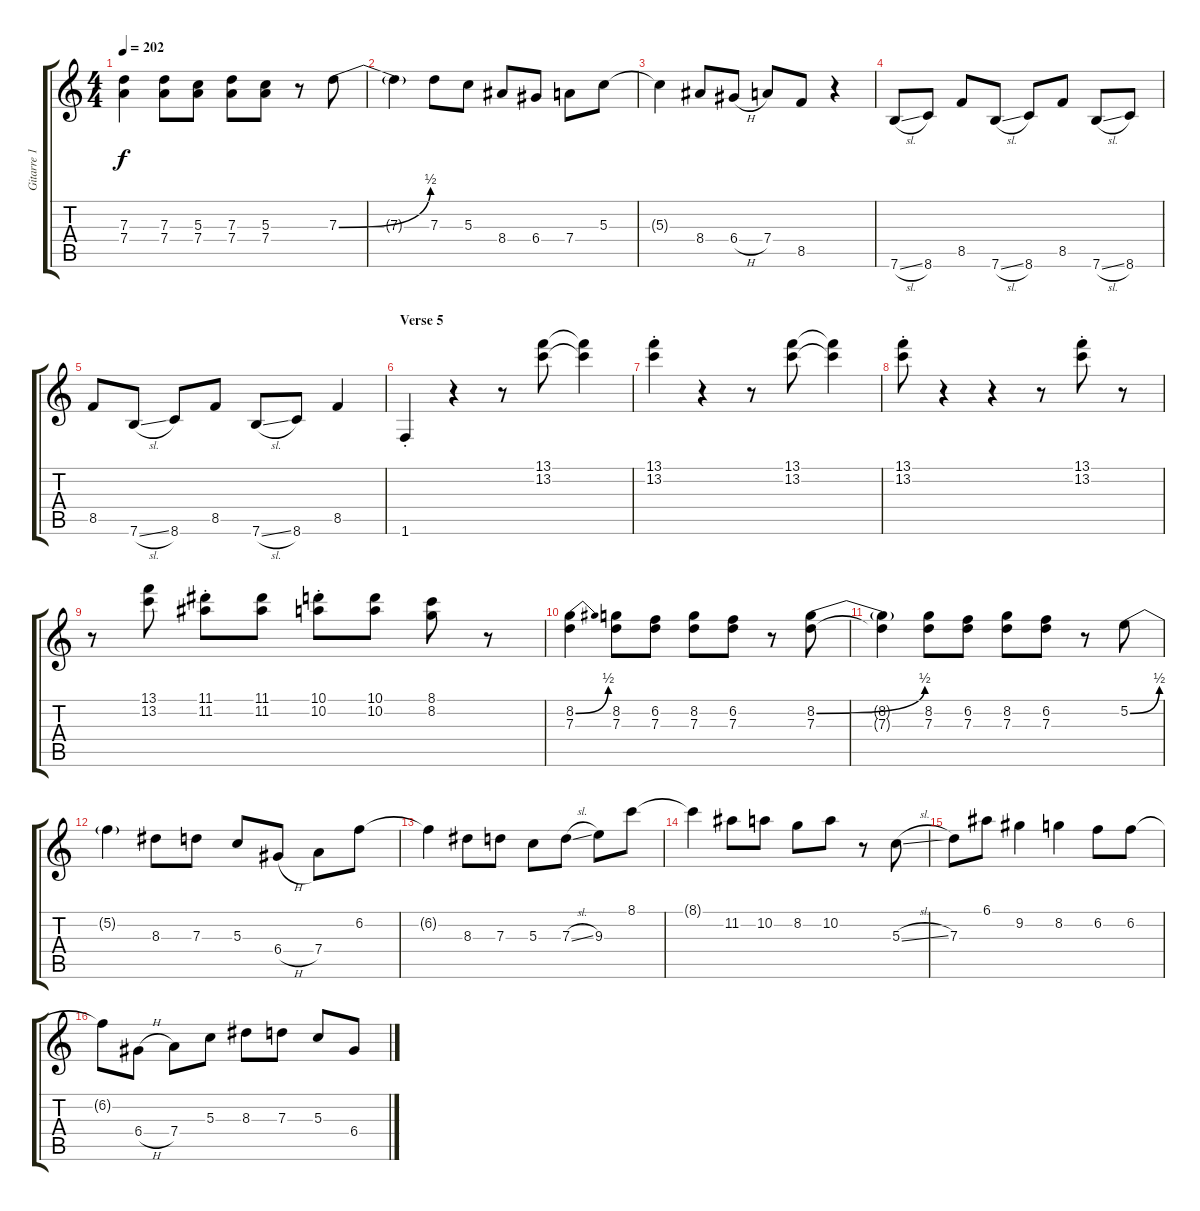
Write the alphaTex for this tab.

\track ("Gitarre 1" "Gitarre 1") {instrument electricguitarjazz}
\staff {score tabs}
\tuning (E4 B3 G3 D3 A2 E2) {hide}
\ts (4 4)
\tempo 202
\clef g2
\ks c
(7.3{t} 7.4{t}).4{dy f} (7.3 7.4).8 (5.3 7.4).8 (7.3 7.4).8 (5.3 7.4).8 r.8 7.3{be (bend 0 0 60 2)}.8 |
7.3{t}.4 7.3.8 5.3.8 8.4.8 6.4.8 7.4.8 5.3.8 |
5.3{t}.4 8.4.8 6.4{h}.8 7.4.8 8.5.8 r.4 |
7.6{sl}.8 8.6.8 8.5.8 7.6{sl}.8 8.6.8 8.5.8 7.6{sl}.8 8.6.8 |
8.5.8 7.6{sl}.8 8.6.8 8.5.8 7.6{sl}.8 8.6.8 8.5.4 |
\section ("" "Verse 5")
1.6{st}.4 r.4 r.8 (13.1 13.2).8 (13.1{t} 13.2{t}).4 |
(13.1{st} 13.2{st}).4 r.4 r.8 (13.1 13.2).8 (13.1{t} 13.2{t}).4 |
(13.1{st} 13.2{st}).8 r.4 r.4 r.8 (13.1{st} 13.2{st}).8 r.8 |
r.8 (13.1 13.2).8 (11.1{st} 11.2{st}).8 (11.1 11.2).8 (10.1{st} 10.2{st}).8 (10.1 10.2).8 (8.1 8.2).8 r.8 |
(8.2{be (bend 0 0 60 2)} 7.3).4 (8.2 7.3).8 (6.2 7.3).8 (8.2 7.3).8 (6.2 7.3).8 r.8 (8.2{be (bend 0 0 60 2)} 7.3).8 |
(8.2{t} 7.3{t}).4 (8.2 7.3).8 (6.2 7.3).8 (8.2 7.3).8 (6.2 7.3).8 r.8 5.2{be (bend 0 0 60 2)}.8 |
5.2{t}.4 8.3.8 7.3.8 5.3.8 6.4{h}.8 7.4.8 6.2.8 |
6.2{t}.4 8.3.8 7.3.8 5.3.8 7.3{sl}.8 9.3.8 8.1.8 |
8.1{t}.4 11.2.8 10.2.8 8.2.8 10.2.8 r.8 5.3{sl}.8 |
7.3.8 6.1.8 9.2.4 8.2.4 6.2.8 6.2.8 |
6.2{t}.8 6.4{h}.8 7.4.8 5.3.8 8.3.8 7.3.8 5.3.8 6.4{h}.8
